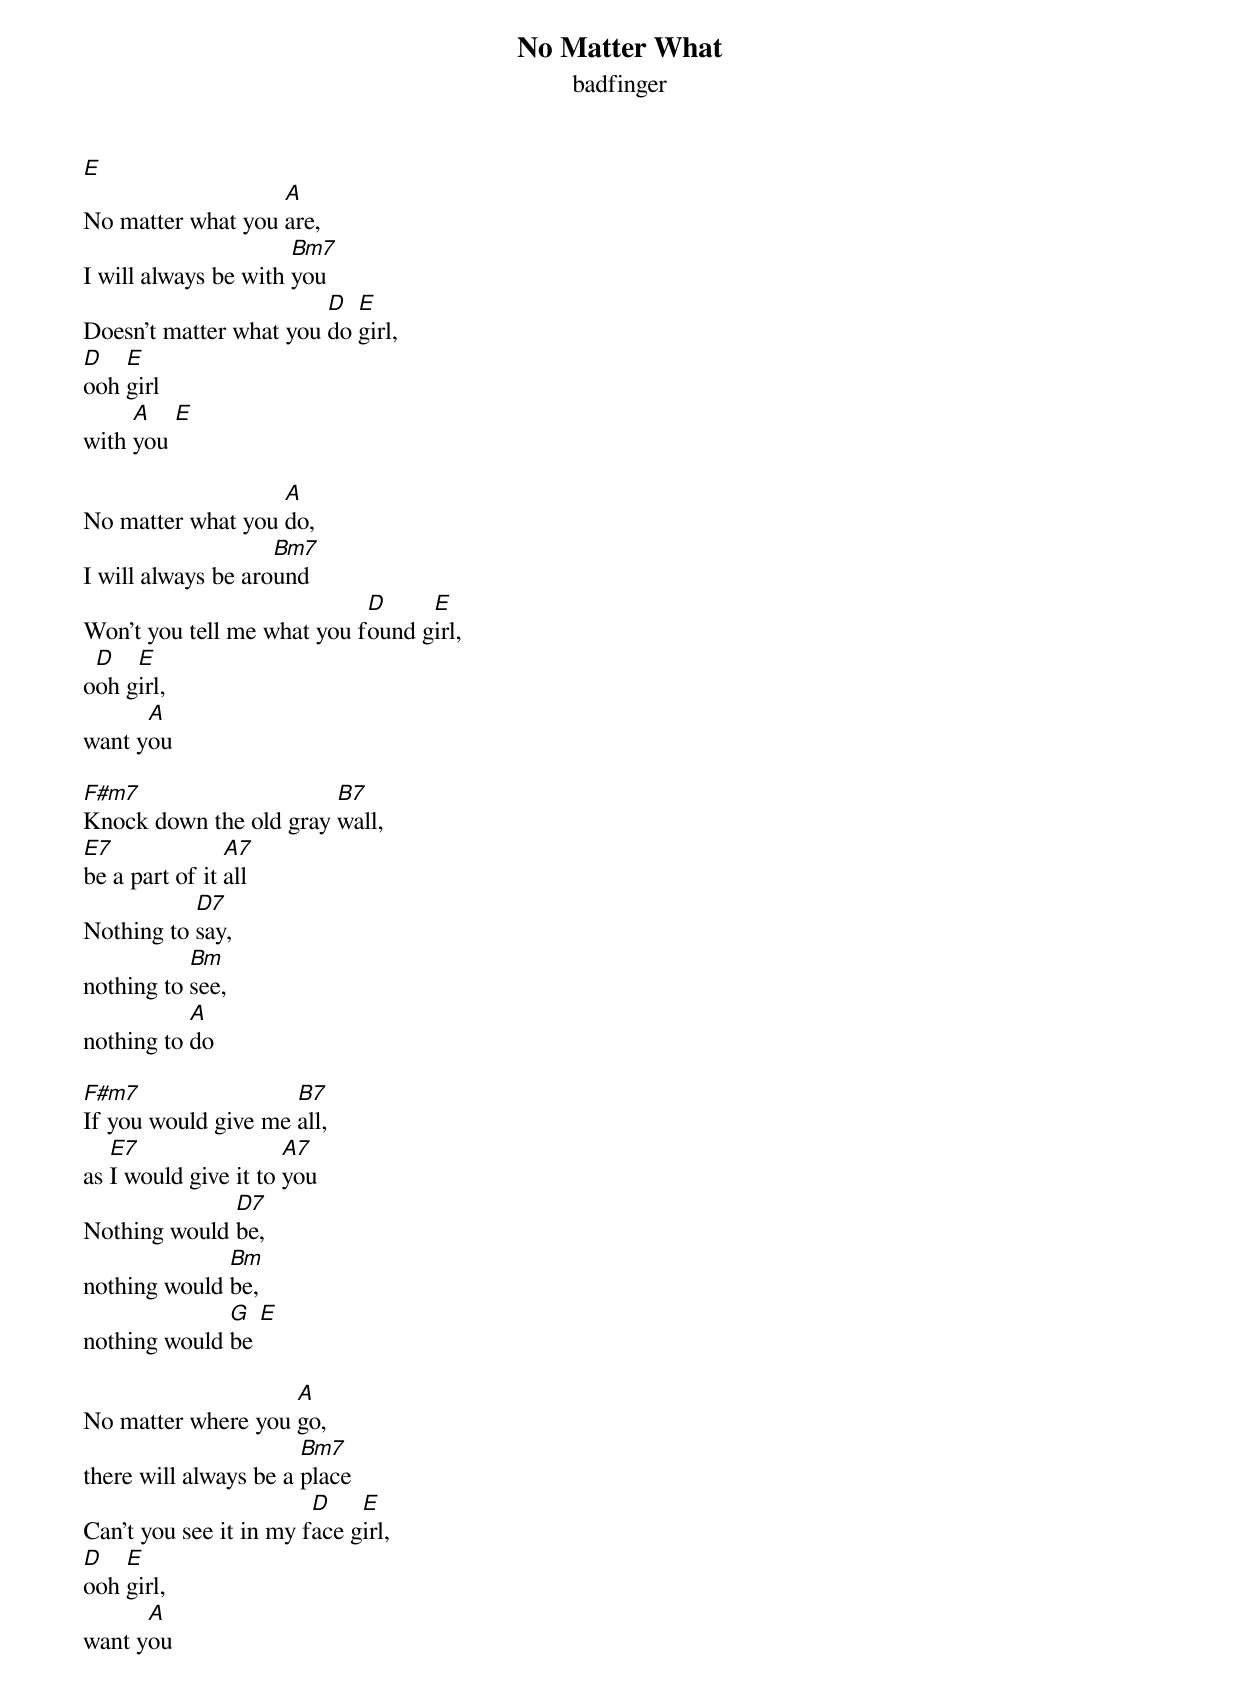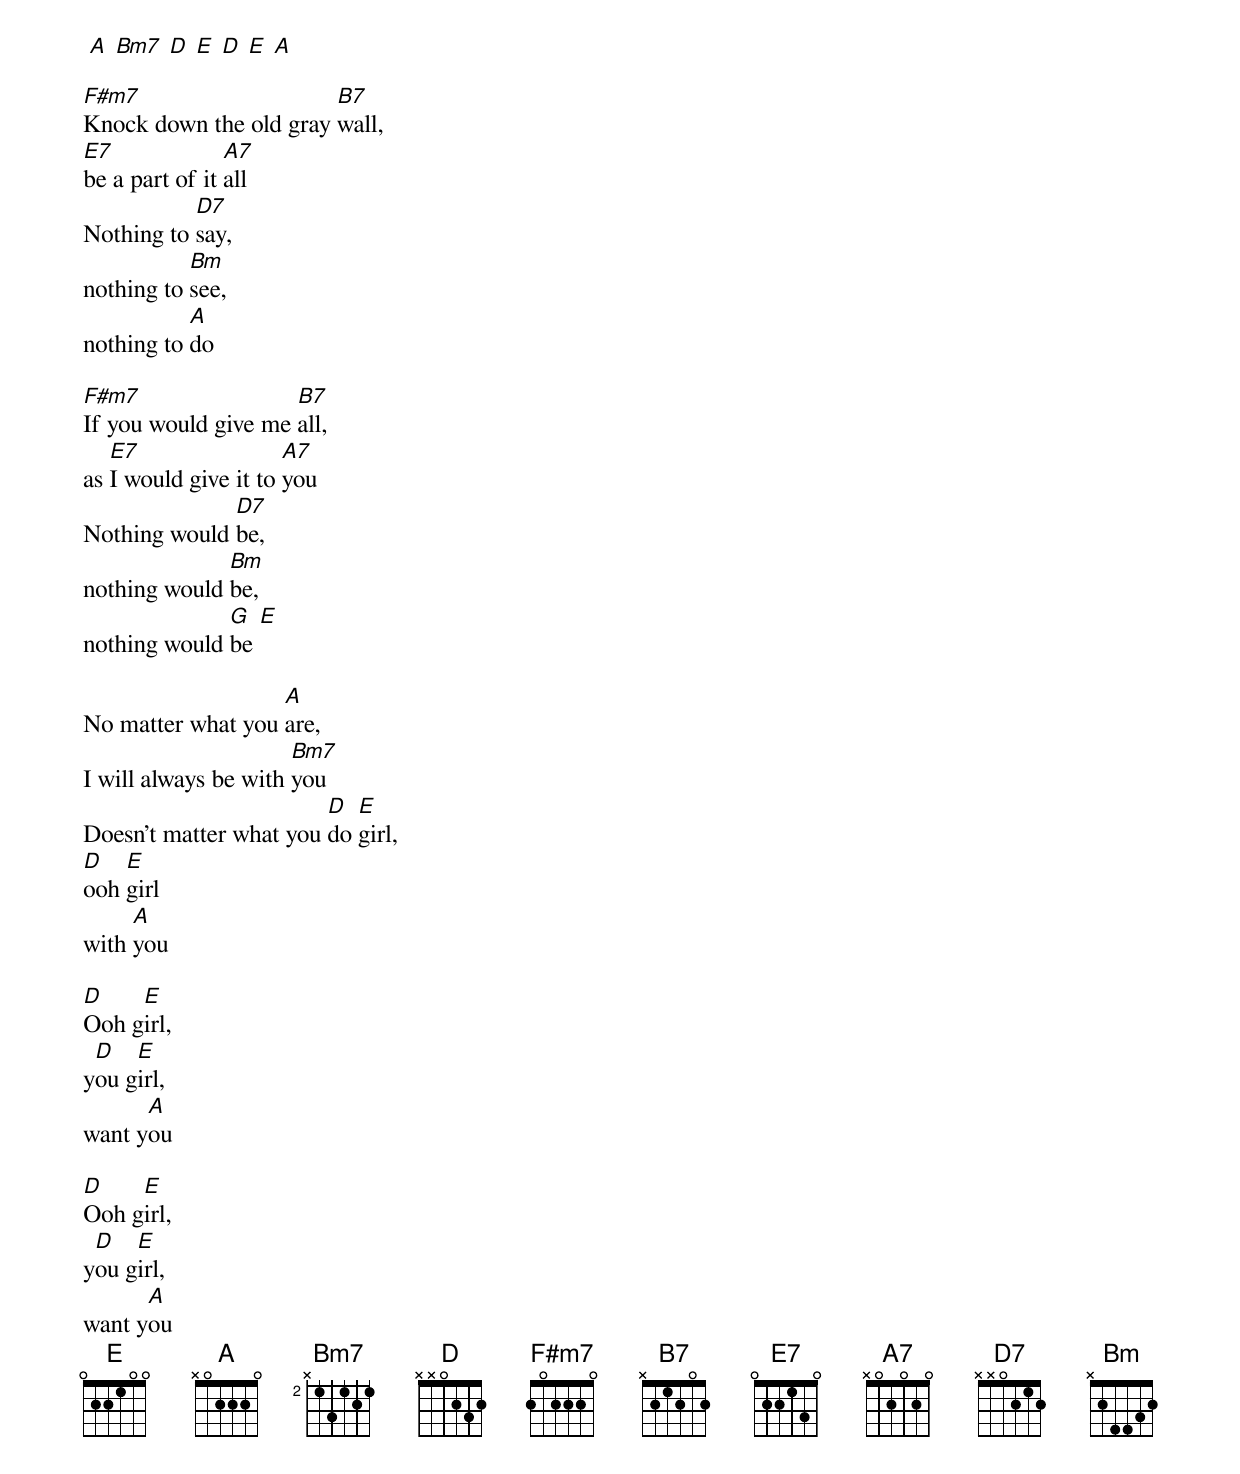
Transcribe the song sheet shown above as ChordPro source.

{title: No Matter What}
{subtitle: badfinger}
[E]
No matter what you [A]are,
I will always be with [Bm7]you
Doesn't matter what you [D]do [E]girl,
[D]ooh [E]girl
with [A]you [E]

No matter what you [A]do,
I will always be aro[Bm7]und
Won't you tell me what you f[D]ound g[E]irl,
o[D]oh g[E]irl,
want y[A]ou

[F#m7]Knock down the old gray [B7]wall,
[E7]be a part of it [A7]all
Nothing to [D7]say,
nothing to [Bm]see,
nothing to [A]do

[F#m7]If you would give me [B7]all,
as [E7]I would give it to [A7]you
Nothing would [D7]be,
nothing would [Bm]be,
nothing would [G]be [E]

No matter where you [A]go,
there will always be a [Bm7]place
Can't you see it in my f[D]ace g[E]irl,
[D]ooh [E]girl,
want y[A]ou

 [A] [Bm7] [D] [E] [D] [E] [A]

[F#m7]Knock down the old gray [B7]wall,
[E7]be a part of it [A7]all
Nothing to [D7]say,
nothing to [Bm]see,
nothing to [A]do

[F#m7]If you would give me [B7]all,
as [E7]I would give it to [A7]you
Nothing would [D7]be,
nothing would [Bm]be,
nothing would [G]be [E]

No matter what you [A]are,
I will always be with [Bm7]you
Doesn't matter what you [D]do [E]girl,
[D]ooh [E]girl
with [A]you

[D]Ooh g[E]irl,
y[D]ou g[E]irl,
want y[A]ou

[D]Ooh g[E]irl,
y[D]ou g[E]irl,
want y[A]ou
